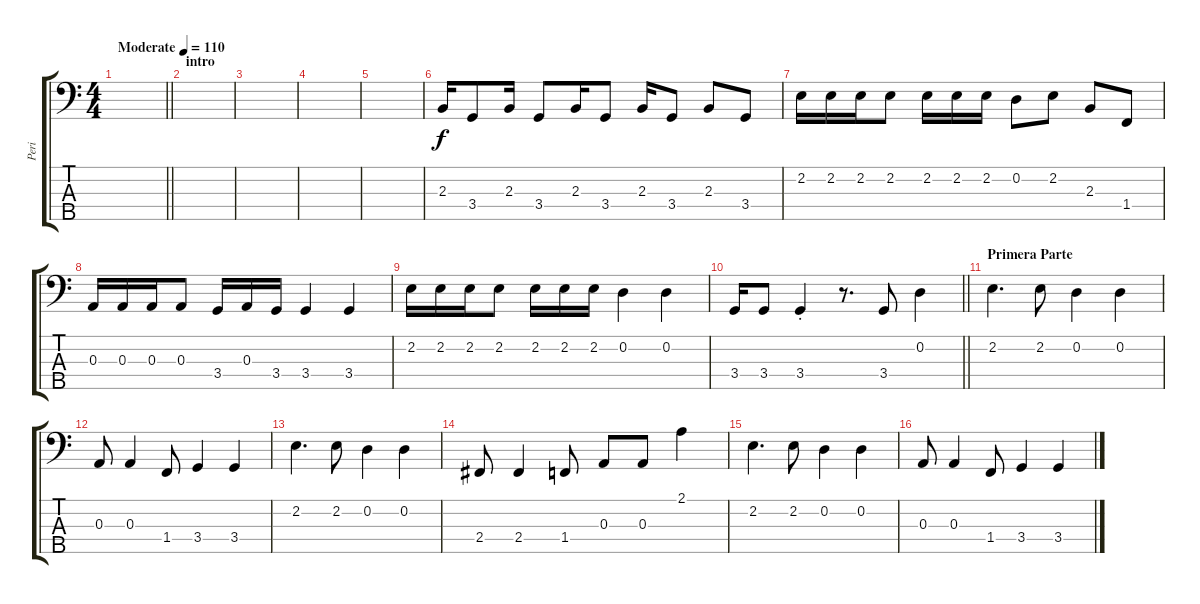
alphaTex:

\track ("Peri" "Peri") {instrument electricbassfinger}
\staff {score tabs}
\tuning (G2 D2 A1 E1 B0) {hide}
\ts (4 4)
\tempo (110 "Moderate")
\clef f4
\barLineRight lightlight
\ks c
|
\section ("" "intro")
|
|
|
|
2.3.16 3.4.8 2.3.16 3.4.8 2.3.16 3.4.8 2.3.16 3.4.8 2.3.8 3.4.8 |
2.2.16 2.2.16 2.2.16 2.2.8 2.2.16 2.2.16 2.2.16 0.2.8 2.2.8 2.3.8 1.4.8 |
0.3.16 0.3.16 0.3.16 0.3.8 3.4.16 0.3.16 3.4.16 3.4.4 3.4.4 |
2.2.16 2.2.16 2.2.16 2.2.8 2.2.16 2.2.16 2.2.16 0.2.4 0.2.4 |
\barLineRight lightlight
3.4.16 3.4.8 3.4{st}.4 r.8{d} 3.4.8 0.2.4 |
\section ("" "Primera Parte")
2.2.4{d} 2.2.8 0.2.4 0.2.4 |
0.3.8 0.3.4 1.4.8 3.4.4 3.4.4 |
2.2.4{d} 2.2.8 0.2.4 0.2.4 |
2.4.8 2.4.4 1.4.8 0.3.8 0.3.8 2.1.4 |
2.2.4{d} 2.2.8 0.2.4 0.2.4 |
0.3.8 0.3.4 1.4.8 3.4.4 3.4.4
